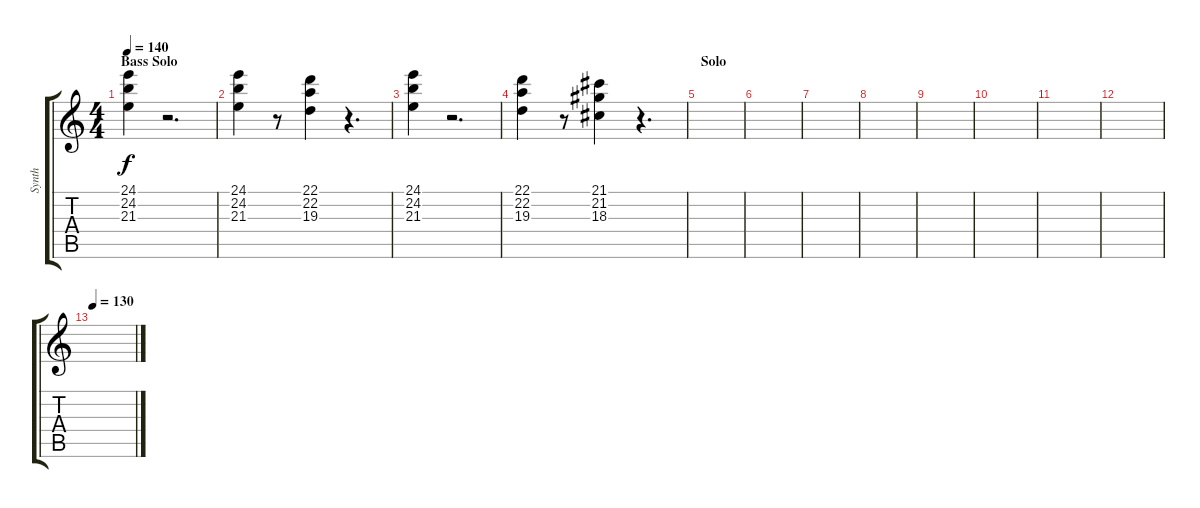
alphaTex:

\track ("Synth" "Synth") {instrument stringensemble1}
\staff {score tabs}
\tuning (E4 B3 G3 D3 A2 E2) {hide}
\ts (4 4)
\section ("" "Bass Solo")
\tempo 140
\clef g2
\ks c
(24.1 24.2 21.3).4{dy f} r.2{d} |
(24.1 24.2 21.3).4 r.8 (22.1 22.2 19.3).4 r.4{d} |
(24.1 24.2 21.3).4 r.2{d} |
(22.1 22.2 19.3).4 r.8 (21.1 21.2 18.3).4 r.4{d} |
\section ("" "Solo")
|
|
|
|
|
|
|
|
\tempo 130
